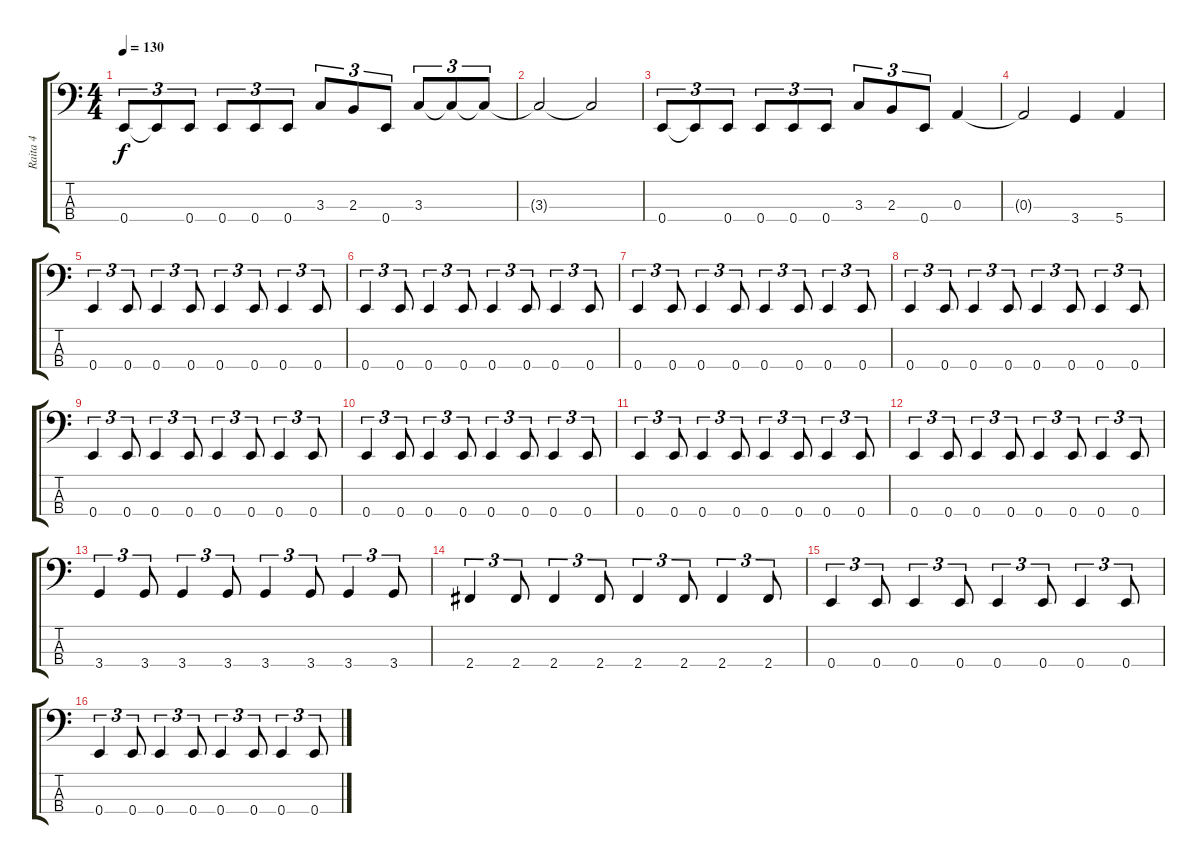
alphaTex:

\track ("Raita 4" "Raita 4") {instrument electricbassfinger}
\staff {score tabs}
\tuning (G2 D2 A1 E1) {hide}
\ts (4 4)
\tempo 130
\clef f4
\ks c
0.4.8{tu (3 2) dy f} 0.4{t}.8{tu (3 2)} 0.4.8{tu (3 2)} 0.4.8{tu (3 2)} 0.4.8{tu (3 2)} 0.4.8{tu (3 2)} 3.3.8{tu (3 2)} 2.3.8{tu (3 2)} 0.4.8{tu (3 2)} 3.3.8{tu (3 2)} 3.3{t}.8{tu (3 2)} 3.3{t}.8{tu (3 2)} |
3.3{t}.2 3.3{t}.2 |
0.4.8{tu (3 2)} 0.4{t}.8{tu (3 2)} 0.4.8{tu (3 2)} 0.4.8{tu (3 2)} 0.4.8{tu (3 2)} 0.4.8{tu (3 2)} 3.3.8{tu (3 2)} 2.3.8{tu (3 2)} 0.4.8{tu (3 2)} 0.3.4 |
0.3{t}.2 3.4.4 5.4.4 |
0.4.4{tu (3 2)} 0.4.8{tu (3 2)} 0.4.4{tu (3 2)} 0.4.8{tu (3 2)} 0.4.4{tu (3 2)} 0.4.8{tu (3 2)} 0.4.4{tu (3 2)} 0.4.8{tu (3 2)} |
0.4.4{tu (3 2)} 0.4.8{tu (3 2)} 0.4.4{tu (3 2)} 0.4.8{tu (3 2)} 0.4.4{tu (3 2)} 0.4.8{tu (3 2)} 0.4.4{tu (3 2)} 0.4.8{tu (3 2)} |
0.4.4{tu (3 2)} 0.4.8{tu (3 2)} 0.4.4{tu (3 2)} 0.4.8{tu (3 2)} 0.4.4{tu (3 2)} 0.4.8{tu (3 2)} 0.4.4{tu (3 2)} 0.4.8{tu (3 2)} |
0.4.4{tu (3 2)} 0.4.8{tu (3 2)} 0.4.4{tu (3 2)} 0.4.8{tu (3 2)} 0.4.4{tu (3 2)} 0.4.8{tu (3 2)} 0.4.4{tu (3 2)} 0.4.8{tu (3 2)} |
0.4.4{tu (3 2)} 0.4.8{tu (3 2)} 0.4.4{tu (3 2)} 0.4.8{tu (3 2)} 0.4.4{tu (3 2)} 0.4.8{tu (3 2)} 0.4.4{tu (3 2)} 0.4.8{tu (3 2)} |
0.4.4{tu (3 2)} 0.4.8{tu (3 2)} 0.4.4{tu (3 2)} 0.4.8{tu (3 2)} 0.4.4{tu (3 2)} 0.4.8{tu (3 2)} 0.4.4{tu (3 2)} 0.4.8{tu (3 2)} |
0.4.4{tu (3 2)} 0.4.8{tu (3 2)} 0.4.4{tu (3 2)} 0.4.8{tu (3 2)} 0.4.4{tu (3 2)} 0.4.8{tu (3 2)} 0.4.4{tu (3 2)} 0.4.8{tu (3 2)} |
0.4.4{tu (3 2)} 0.4.8{tu (3 2)} 0.4.4{tu (3 2)} 0.4.8{tu (3 2)} 0.4.4{tu (3 2)} 0.4.8{tu (3 2)} 0.4.4{tu (3 2)} 0.4.8{tu (3 2)} |
3.4.4{tu (3 2)} 3.4.8{tu (3 2)} 3.4.4{tu (3 2)} 3.4.8{tu (3 2)} 3.4.4{tu (3 2)} 3.4.8{tu (3 2)} 3.4.4{tu (3 2)} 3.4.8{tu (3 2)} |
2.4.4{tu (3 2)} 2.4.8{tu (3 2)} 2.4.4{tu (3 2)} 2.4.8{tu (3 2)} 2.4.4{tu (3 2)} 2.4.8{tu (3 2)} 2.4.4{tu (3 2)} 2.4.8{tu (3 2)} |
0.4.4{tu (3 2)} 0.4.8{tu (3 2)} 0.4.4{tu (3 2)} 0.4.8{tu (3 2)} 0.4.4{tu (3 2)} 0.4.8{tu (3 2)} 0.4.4{tu (3 2)} 0.4.8{tu (3 2)} |
0.4.4{tu (3 2)} 0.4.8{tu (3 2)} 0.4.4{tu (3 2)} 0.4.8{tu (3 2)} 0.4.4{tu (3 2)} 0.4.8{tu (3 2)} 0.4.4{tu (3 2)} 0.4.8{tu (3 2)}
